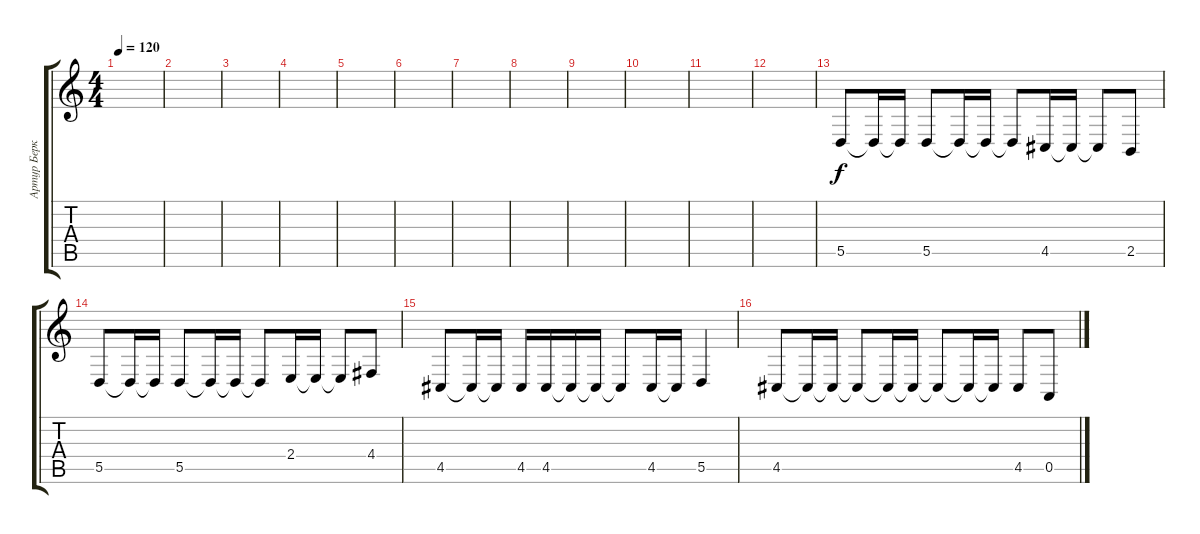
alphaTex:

\track ("Артур Беркут" "Артур Берк") {instrument koto}
\staff {score tabs}
\tuning (E4 B3 G3 D3 A2 E2) {hide}
\ts (4 4)
\tempo 120
\clef g2
\ks c
|
|
|
|
|
|
|
|
|
|
|
|
5.5.8 5.5{t}.16 5.5{t}.16 5.5.8 5.5{t}.16 5.5{t}.16 5.5{t}.8 4.5.16 4.5{t}.16 4.5{t}.8 2.5.8 |
5.5.8 5.5{t}.16 5.5{t}.16 5.5.8 5.5{t}.16 5.5{t}.16 5.5{t}.8 2.4.16 2.4{t}.16 2.4{t}.8 4.4.8 |
4.5.8 4.5{t}.16 4.5{t}.16 4.5.16 4.5.16 4.5{t}.16 4.5{t}.16 4.5{t}.8 4.5.16 4.5{t}.16 5.5.4 |
4.5.8 4.5{t}.16 4.5{t}.16 4.5{t}.8 4.5{t}.16 4.5{t}.16 4.5{t}.8 4.5{t}.16 4.5{t}.16 4.5.8 0.5.8
